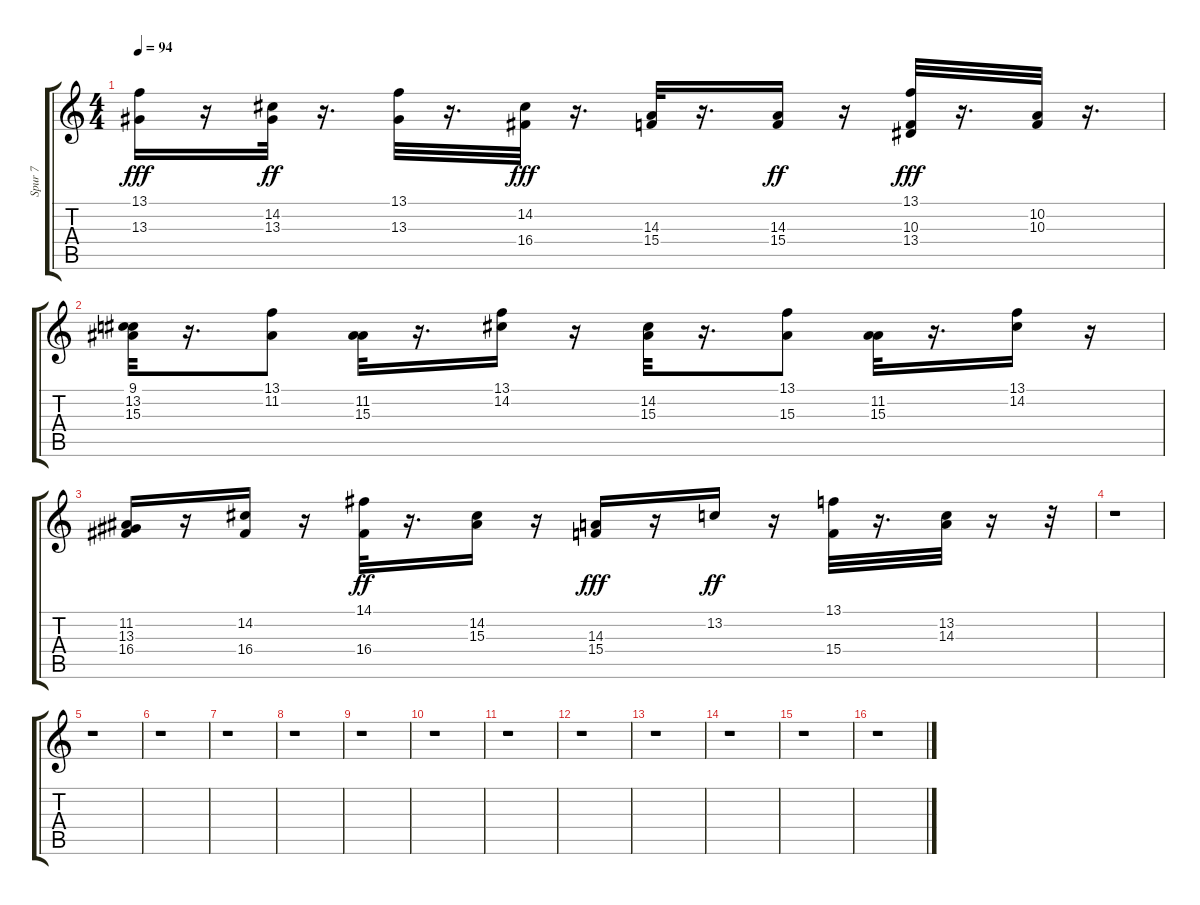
\track ("Spur 7" "Spur 7") {instrument acousticgrandpiano}
\staff {score tabs}
\tuning (E4 B3 G3 D3 A2 E2) {hide}
\ts (4 4)
\tempo 94
\clef g2
\ks c
(13.1 13.3).16{dy fff} r.16 (14.2 13.3).32{dy ff} r.16{d} (13.1 13.3).32 r.16{d} (14.2 16.4).32{dy fff} r.16{d} (14.3 15.4).32 r.16{d} (14.3 15.4).16{dy ff} r.16 (13.1 10.3 13.4).32{dy fff} r.16{d} (10.2 10.3).32 r.16{d} |
(9.1 13.2 15.3).32 r.16{d} (13.1 11.2).8 (11.2 15.3).32 r.16{d} (13.1 14.2).16 r.16 (14.2 15.3).32 r.16{d} (13.1 15.3).8 (11.2 15.3).32 r.16{d} (13.1 14.2).16 r.16 |
(11.2 13.3 16.4).16 r.16 (14.2 16.4).16 r.16 (14.1 16.4).32{dy ff} r.16{d} (14.2 15.3).16 r.16 (14.3 15.4).16{dy fff} r.16 13.2.16{dy ff} r.16 (13.1 15.4).32 r.16{d} (13.2 14.3).32 r.16 r.32 |
r.1 |
r.1 |
r.1 |
r.1 |
r.1 |
r.1 |
r.1 |
r.1 |
r.1 |
r.1 |
r.1 |
r.1 |
r.1
